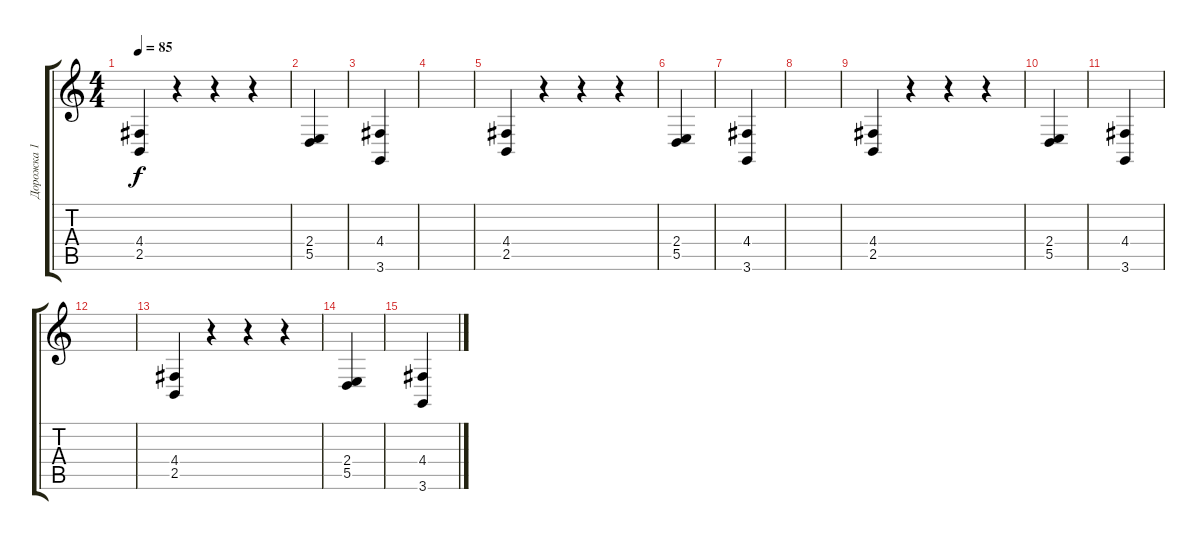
\track ("Дорожка 1" "Дорожка 1") {instrument brightacousticpiano}
\staff {score tabs}
\tuning (E4 B3 G3 D3 A2 E2) {hide}
\ts (4 4)
\tempo 85
\clef g2
\ks c
(4.4 2.5).4{dy f} r.4 r.4 r.4 |
(2.4 5.5).4 |
(4.4 3.6).4 |
|
(4.4 2.5).4 r.4 r.4 r.4 |
(2.4 5.5).4 |
(4.4 3.6).4 |
|
(4.4 2.5).4 r.4 r.4 r.4 |
(2.4 5.5).4 |
(4.4 3.6).4 |
|
(4.4 2.5).4 r.4 r.4 r.4 |
(2.4 5.5).4 |
(4.4 3.6).4
